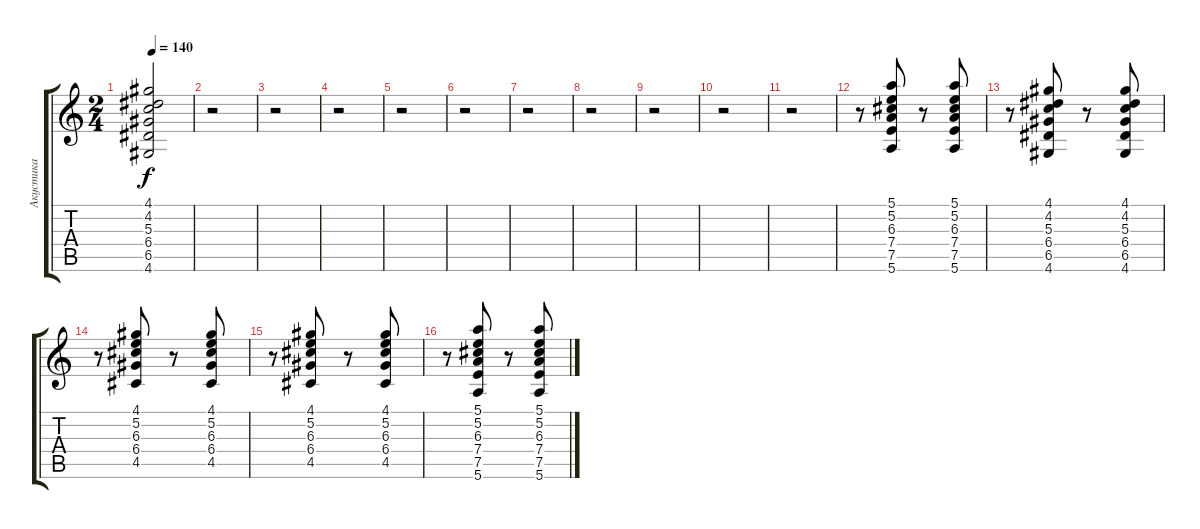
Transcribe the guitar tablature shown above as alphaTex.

\track ("Акустика" "Акустика") {instrument acousticguitarsteel}
\staff {score tabs}
\tuning (E4 B3 G3 D3 A2 E2) {hide}
\ts (2 4)
\tempo 140
\clef g2
\ks c
(4.1 4.2 5.3 6.4 6.5 4.6).2{dy f} |
r.2 |
r.2 |
r.2 |
r.2 |
r.2 |
r.2 |
r.2 |
r.2 |
r.2 |
r.2 |
r.8 (5.1 5.2 6.3 7.4 7.5 5.6).8 r.8 (5.1 5.2 6.3 7.4 7.5 5.6).8 |
r.8 (4.1 4.2 5.3 6.4 6.5 4.6).8 r.8 (4.1 4.2 5.3 6.4 6.5 4.6).8 |
r.8 (4.1 5.2 6.3 6.4 4.5).8 r.8 (4.1 5.2 6.3 6.4 4.5).8 |
r.8 (4.1 5.2 6.3 6.4 4.5).8 r.8 (4.1 5.2 6.3 6.4 4.5).8 |
r.8 (5.1 5.2 6.3 7.4 7.5 5.6).8 r.8 (5.1 5.2 6.3 7.4 7.5 5.6).8
